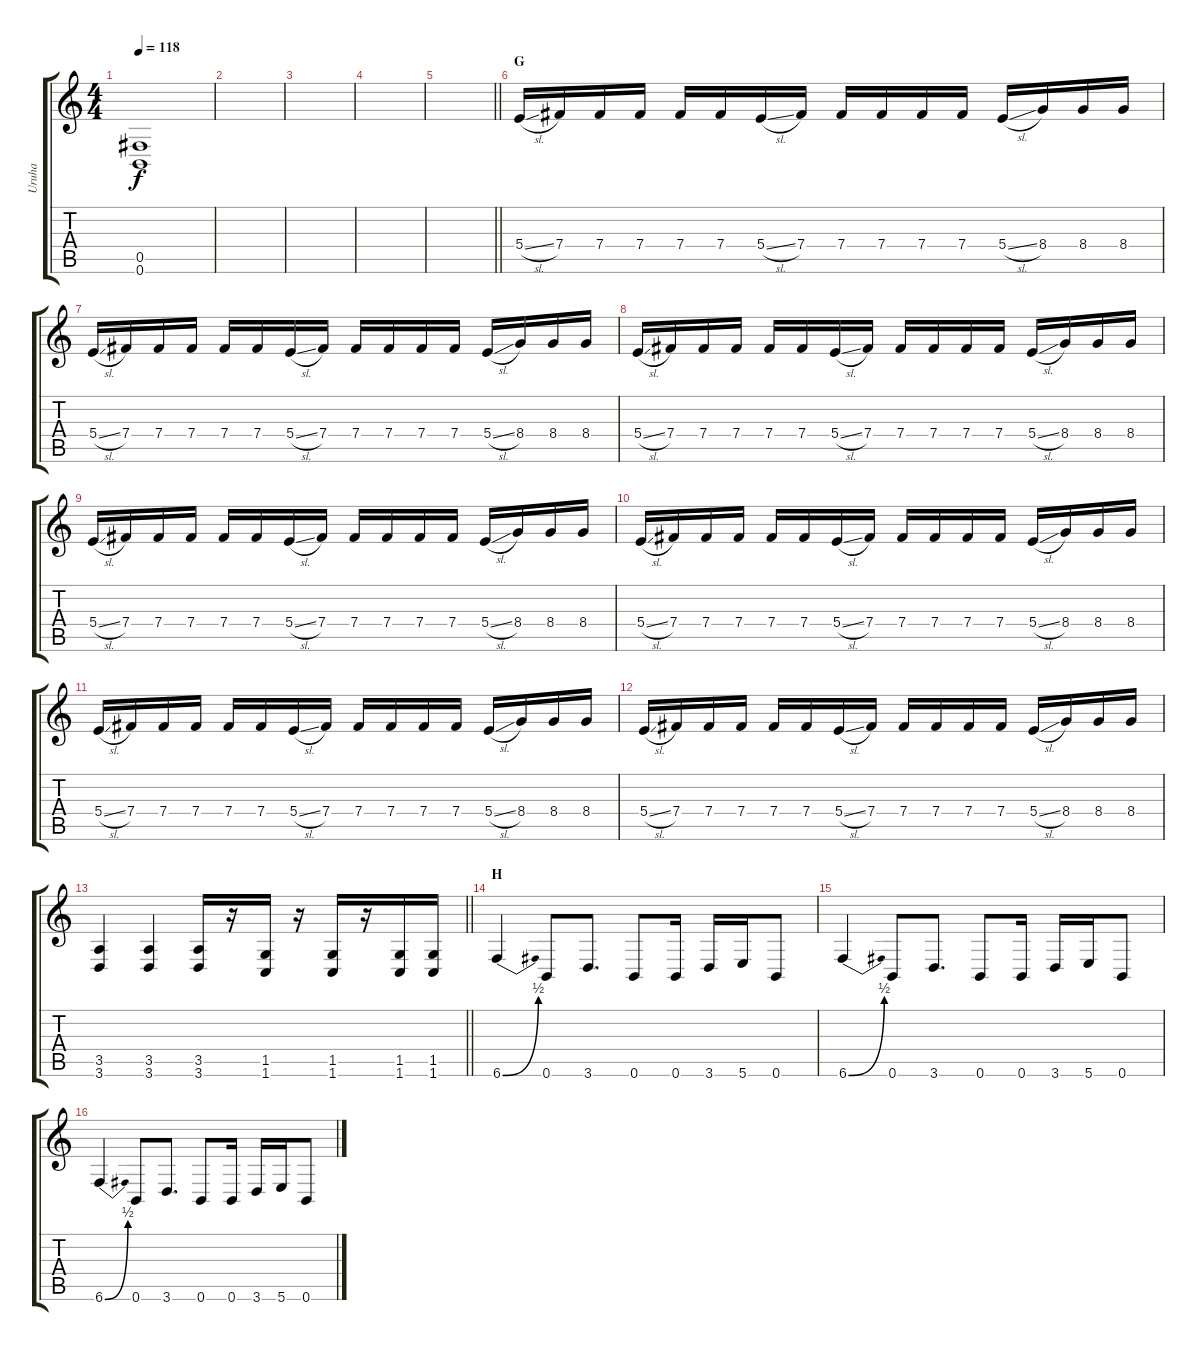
\track ("Uruha" "Uruha") {instrument distortionguitar}
\staff {score tabs}
\tuning (Db4 Ab3 E3 B2 Gb2 B1) {hide}
\ts (4 4)
\tempo 118
\clef g2
\ks c
(0.5{t} 0.6{t}).1{dy f} |
|
|
|
\barLineRight lightlight
|
\section ("" "G")
5.4{sl}.16{volume 12 balance 12 instrument overdrivenguitar} 7.4.16 7.4.16 7.4.16 7.4.16 7.4.16 5.4{sl}.16 7.4.16 7.4.16 7.4.16 7.4.16 7.4.16 5.4{sl}.16 8.4.16 8.4.16 8.4.16 |
5.4{sl}.16 7.4.16 7.4.16 7.4.16 7.4.16 7.4.16 5.4{sl}.16 7.4.16 7.4.16 7.4.16 7.4.16 7.4.16 5.4{sl}.16 8.4.16 8.4.16 8.4.16 |
5.4{sl}.16 7.4.16 7.4.16 7.4.16 7.4.16 7.4.16 5.4{sl}.16 7.4.16 7.4.16 7.4.16 7.4.16 7.4.16 5.4{sl}.16 8.4.16 8.4.16 8.4.16 |
5.4{sl}.16 7.4.16 7.4.16 7.4.16 7.4.16 7.4.16 5.4{sl}.16 7.4.16 7.4.16 7.4.16 7.4.16 7.4.16 5.4{sl}.16 8.4.16 8.4.16 8.4.16 |
5.4{sl}.16 7.4.16 7.4.16 7.4.16 7.4.16 7.4.16 5.4{sl}.16 7.4.16 7.4.16 7.4.16 7.4.16 7.4.16 5.4{sl}.16 8.4.16 8.4.16 8.4.16 |
5.4{sl}.16 7.4.16 7.4.16 7.4.16 7.4.16 7.4.16 5.4{sl}.16 7.4.16 7.4.16 7.4.16 7.4.16 7.4.16 5.4{sl}.16 8.4.16 8.4.16 8.4.16 |
5.4{sl}.16 7.4.16 7.4.16 7.4.16 7.4.16 7.4.16 5.4{sl}.16 7.4.16 7.4.16 7.4.16 7.4.16 7.4.16 5.4{sl}.16 8.4.16 8.4.16 8.4.16 |
\barLineRight lightlight
(3.5 3.6).4{instrument distortionguitar} (3.5 3.6).4 (3.5 3.6).16 r.16 (1.5 1.6).16 r.16 (1.5 1.6).16 r.16 (1.5 1.6).16 (1.5 1.6).16 |
\section ("" "H")
6.6{be (bend 0 0 60 2)}.4{balance 8} 0.6.8 3.6.8{d} 0.6.8 0.6.16 3.6.16 5.6.16 0.6.8 |
6.6{be (bend 0 0 60 2)}.4 0.6.8 3.6.8{d} 0.6.8 0.6.16 3.6.16 5.6.16 0.6.8 |
6.6{be (bend 0 0 60 2)}.4 0.6.8 3.6.8{d} 0.6.8 0.6.16 3.6.16 5.6.16 0.6.8
